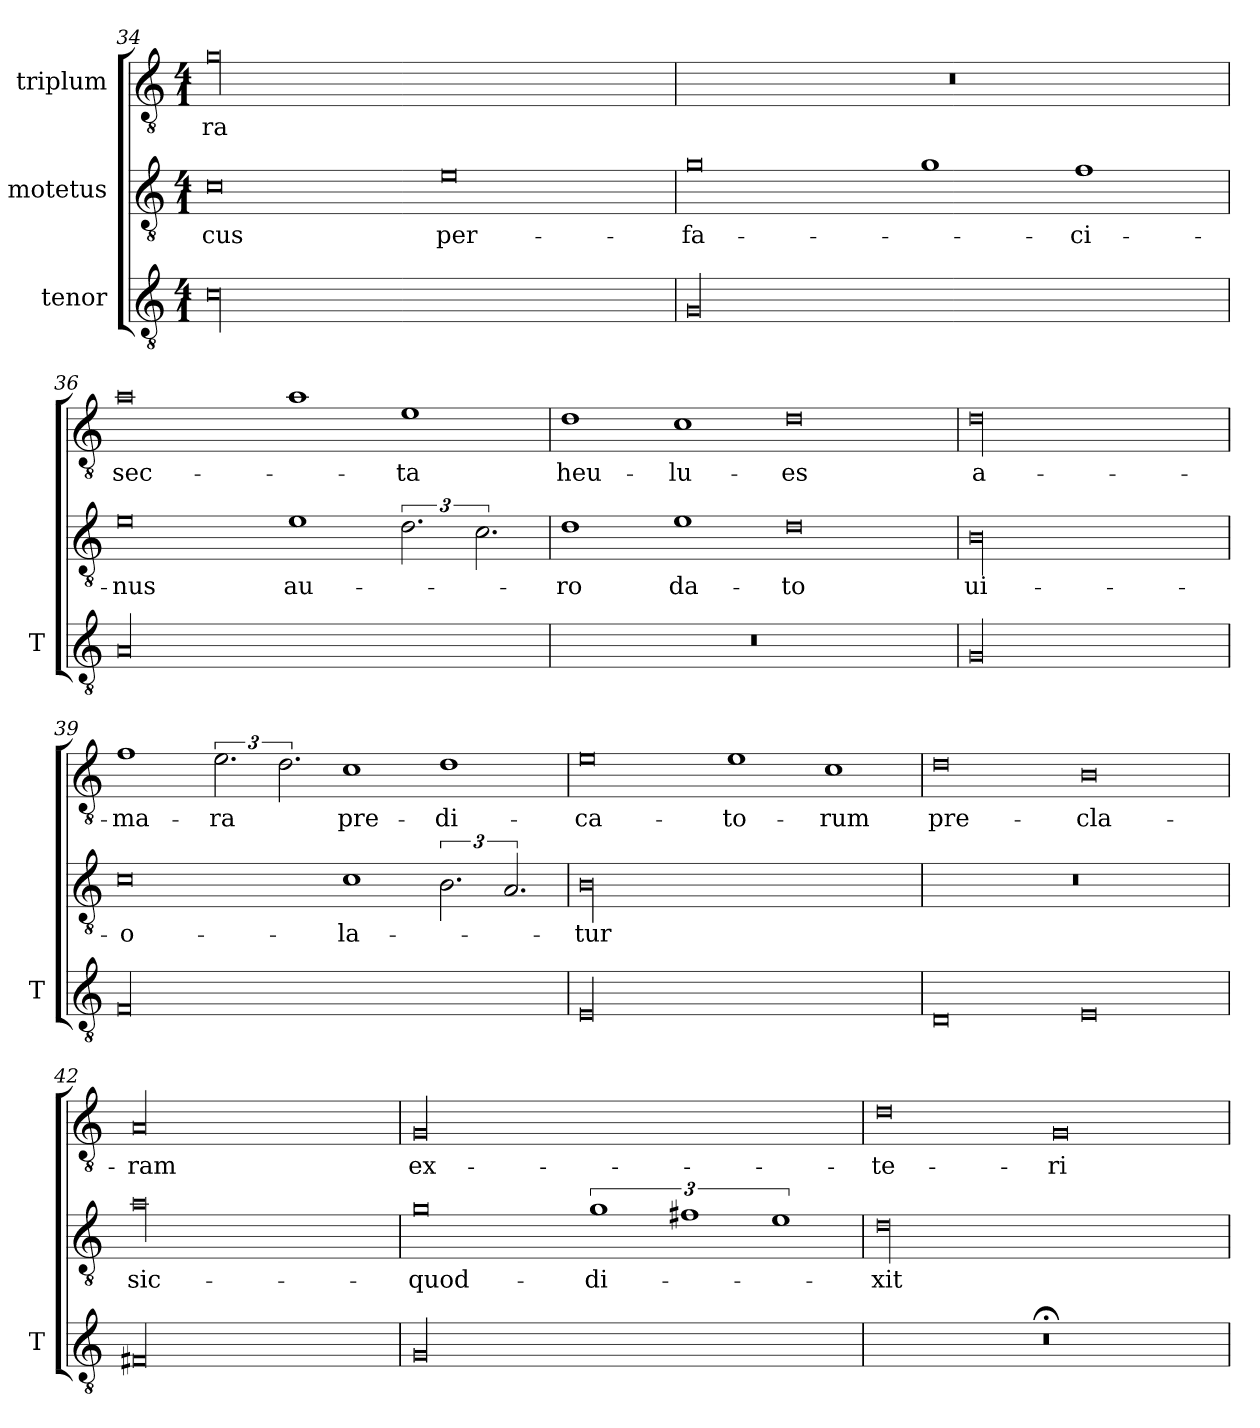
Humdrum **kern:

**kern	**kern	**text	**kern	**text
*part3	*part2	*part2	*part1	*part1
*staff3	*staff2	*staff2	*staff1	*staff1
*I"tenor	*I"motetus	*	*I"triplum	*
*I'T	*	*	*	*
*clefGv2	*clefGv2	*	*clefGv2	*
*k[]	*k[]	*	*k[]	*
*C:	*C:	*	*C:	*
*M4/1	*M4/1	*	*M4/1	*
=34	=34	=34	=34	=34
00c\	0c\	-cus	00g\	-ra
.	0e\	per-	.	.
=35	=35	=35	=35	=35
00G/	0g\	fa-	00r	.
.	1g\	.	.	.
.	1f\	-ci-	.	.
=36	=36	=36	=36	=36
00A/	0e\	-nus	0a\	sec-
.	1e\	au-	1a\	.
.	3.d\	.	1e\	-ta
.	3.c\	.	.	.
=37	=37	=37	=37	=37
00r	1d\	-ro	1d\	heu-
.	1e\	da-	1c\	lu-
.	0d\	-to	0d\	-es
!!LO:LB:g=z
=38	=38	=38	=38	=38
00G/	00B\	ui-	00d\	a-
=39	=39	=39	=39	=39
00F/	0c\	-o-	1f\	-ma-
.	.	.	3.e\	-ra
.	.	.	3.d\	.
.	1c\	-la-	1c\	pre-
.	3.B\	.	1d\	-di-
.	3.A/	.	.	.
=40	=40	=40	=40	=40
00E/	00B\	-tur	0e\	-ca-
.	.	.	1e\	-to-
.	.	.	1c\	-rum
=41	=41	=41	=41	=41
0D/	00r	.	0d\	pre-
0E/	.	.	0B\	-cla-
=42	=42	=42	=42	=42
00F#X/	00a\	sic-	00A/	-ram
=43	=43	=43	=43	=43
00G/	0g\	quod-	00G/	ex-
.	3%2g\	di-	.	.
.	3%2f#X\	.	.	.
.	3%2e\	.	.	.
=44	=44	=44	=44	=44
00r;<	00d\	-xit	0d\	-te-
.	.	.	0G/	-ri-
=	=	=	=	=
*-	*-	*-	*-	*-
